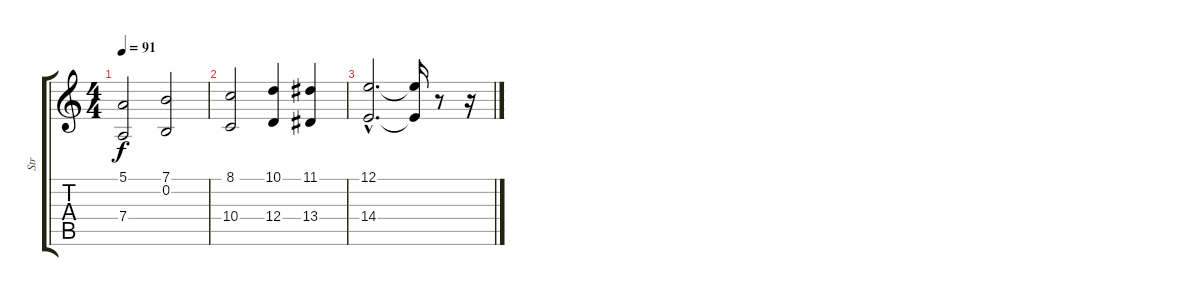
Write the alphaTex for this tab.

\track ("Str" "Str") {instrument stringensemble1}
\staff {score tabs}
\tuning (E4 B3 G3 D3 A2 E2) {hide}
\ts (4 4)
\tempo 91
\clef g2
\ks c
(5.1 7.4).2{dy f} (7.1 0.2).2 |
(8.1 10.4).2 (10.1 12.4).4 (11.1 13.4).4 |
(12.1{hac} 14.4{hac}).2{d} (12.1{t} 14.4{t}).16 r.8 r.16
